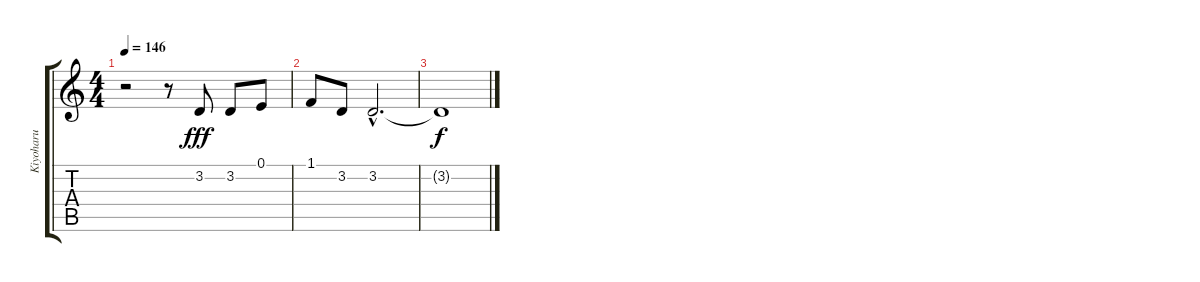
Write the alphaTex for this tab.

\track ("Kiyoharu" "Kiyoharu") {instrument englishhorn}
\staff {score tabs}
\tuning (E4 B3 G3 D3 A2 E2) {hide}
\ts (4 4)
\tempo 146
\clef g2
\ks c
r.2{dy f} r.8 3.2.8{dy fff} 3.2.8 0.1.8 |
1.1.8 3.2.8 3.2{hac}.2{d} |
3.2{t}.1{dy f}
